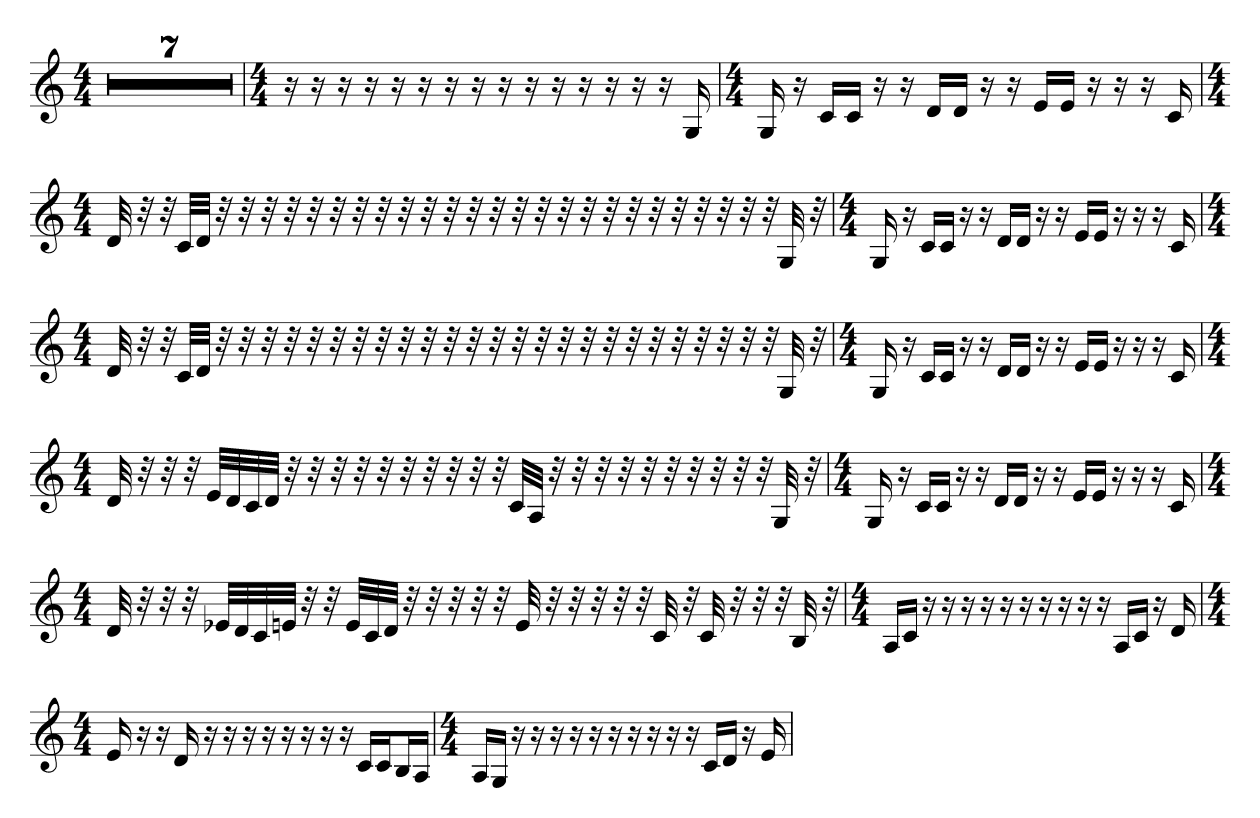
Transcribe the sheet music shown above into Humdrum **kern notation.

**kern
*part1
*staff1
*M4/4
=
1r
=
*M4/4
1r
=
*M4/4
1r
=
*M4/4
1r
=
*M4/4
1r
=
*M4/4
1r
=
*M4/4
1r
=
*M4/4
16r
16r
16r
16r
16r
16r
16r
16r
16r
16r
16r
16r
16r
16r
16r
16G
=
*M4/4
16G
16r
16cLL
16cJJ
16r
16r
16dLL
16dJJ
16r
16r
16eLL
16eJJ
16r
16r
16r
16c
=
*M4/4
32d
32r
32r
32cLLL
32dJJJ
32r
32r
32r
32r
32r
32r
32r
32r
32r
32r
32r
32r
32r
32r
32r
32r
32r
32r
32r
32r
32r
32r
32r
32r
32r
32G
32r
=
*M4/4
16G
16r
16cLL
16cJJ
16r
16r
16dLL
16dJJ
16r
16r
16eLL
16eJJ
16r
16r
16r
16c
=
*M4/4
32d
32r
32r
32cLLL
32dJJJ
32r
32r
32r
32r
32r
32r
32r
32r
32r
32r
32r
32r
32r
32r
32r
32r
32r
32r
32r
32r
32r
32r
32r
32r
32r
32G
32r
=
*M4/4
16G
16r
16cLL
16cJJ
16r
16r
16dLL
16dJJ
16r
16r
16eLL
16eJJ
16r
16r
16r
16c
=
*M4/4
32d
32r
32r
32r
32eLLL
32d
32c
32dJJJ
32r
32r
32r
32r
32r
32r
32r
32r
32r
32r
32cLLL
32AJJJ
32r
32r
32r
32r
32r
32r
32r
32r
32r
32r
32G
32r
=
*M4/4
16G
16r
16cLL
16cJJ
16r
16r
16dLL
16dJJ
16r
16r
16eLL
16eJJ
16r
16r
16r
16c
=
*M4/4
32d
32r
32r
32r
32e-XLLL
32d
32c
32enJJJ
32r
32r
32eLLL
32c
32dJJJ
32r
32r
32r
32r
32r
32e
32r
32r
32r
32r
32r
32c
32r
32c
32r
32r
32r
32B
32r
=
*M4/4
16ALL
16cJJ
16r
16r
16r
16r
16r
16r
16r
16r
16r
16r
16ALL
16cJJ
16r
16d
=
*M4/4
16e
16r
16r
16d
16r
16r
16r
16r
16r
16r
16r
16r
16cLL
16cJ
16BL
16AJJ
=
*M4/4
16ALL
16GJJ
16r
16r
16r
16r
16r
16r
16r
16r
16r
16r
16cLL
16dJJ
16r
16e
=
*-
